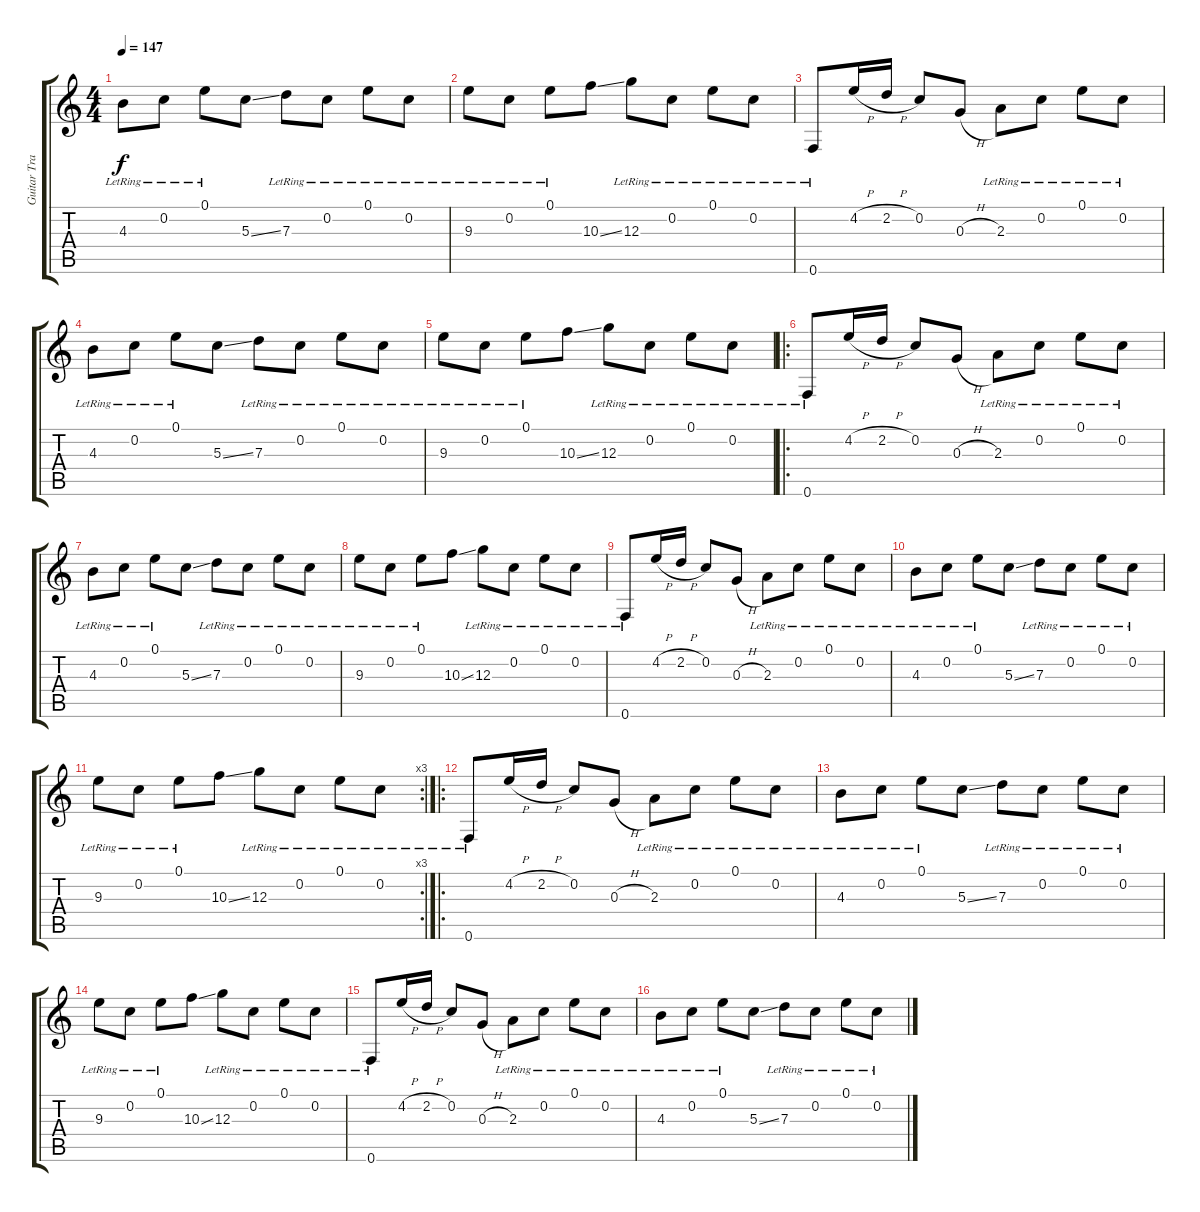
\track ("Guitar Track 3" "Guitar Tra") {instrument acousticguitarnylon}
\staff {score tabs}
\tuning (E4 C4 G3 C3 A2 F2) {hide}
\ts (4 4)
\tempo 147
\clef g2
\ks c
4.3{lr}.8{dy f} 0.2{lr}.8 0.1{lr}.8 5.3{ss}.8 7.3{lr}.8 0.2{lr}.8 0.1{lr}.8 0.2{lr}.8 |
9.3{lr}.8 0.2{lr}.8 0.1{lr}.8 10.3{ss}.8 12.3{lr}.8 0.2{lr}.8 0.1{lr}.8 0.2{lr}.8 |
0.6{lr}.8 4.2{h}.16 2.2{h}.16 0.2.8 0.3{h}.8 2.3{lr}.8 0.2{lr}.8 0.1{lr}.8 0.2{lr}.8 |
4.3{lr}.8 0.2{lr}.8 0.1{lr}.8 5.3{ss}.8 7.3{lr}.8 0.2{lr}.8 0.1{lr}.8 0.2{lr}.8 |
9.3{lr}.8 0.2{lr}.8 0.1{lr}.8 10.3{ss}.8 12.3{lr}.8 0.2{lr}.8 0.1{lr}.8 0.2{lr}.8 |
\ro
0.6{lr}.8 4.2{h}.16 2.2{h}.16 0.2.8 0.3{h}.8 2.3{lr}.8 0.2{lr}.8 0.1{lr}.8 0.2{lr}.8 |
4.3{lr}.8 0.2{lr}.8 0.1{lr}.8 5.3{ss}.8 7.3{lr}.8 0.2{lr}.8 0.1{lr}.8 0.2{lr}.8 |
9.3{lr}.8 0.2{lr}.8 0.1{lr}.8 10.3{ss}.8 12.3{lr}.8 0.2{lr}.8 0.1{lr}.8 0.2{lr}.8 |
0.6{lr}.8 4.2{h}.16 2.2{h}.16 0.2.8 0.3{h}.8 2.3{lr}.8 0.2{lr}.8 0.1{lr}.8 0.2{lr}.8 |
4.3{lr}.8 0.2{lr}.8 0.1{lr}.8 5.3{ss}.8 7.3{lr}.8 0.2{lr}.8 0.1{lr}.8 0.2{lr}.8 |
\rc 3
9.3{lr}.8 0.2{lr}.8 0.1{lr}.8 10.3{ss}.8 12.3{lr}.8 0.2{lr}.8 0.1{lr}.8 0.2{lr}.8 |
\ro
0.6{lr}.8 4.2{h}.16 2.2{h}.16 0.2.8 0.3{h}.8 2.3{lr}.8 0.2{lr}.8 0.1{lr}.8 0.2{lr}.8 |
4.3{lr}.8 0.2{lr}.8 0.1{lr}.8 5.3{ss}.8 7.3{lr}.8 0.2{lr}.8 0.1{lr}.8 0.2{lr}.8 |
9.3{lr}.8 0.2{lr}.8 0.1{lr}.8 10.3{ss}.8 12.3{lr}.8 0.2{lr}.8 0.1{lr}.8 0.2{lr}.8 |
0.6{lr}.8 4.2{h}.16 2.2{h}.16 0.2.8 0.3{h}.8 2.3{lr}.8 0.2{lr}.8 0.1{lr}.8 0.2{lr}.8 |
4.3{lr}.8 0.2{lr}.8 0.1{lr}.8 5.3{ss}.8 7.3{lr}.8 0.2{lr}.8 0.1{lr}.8 0.2{lr}.8
